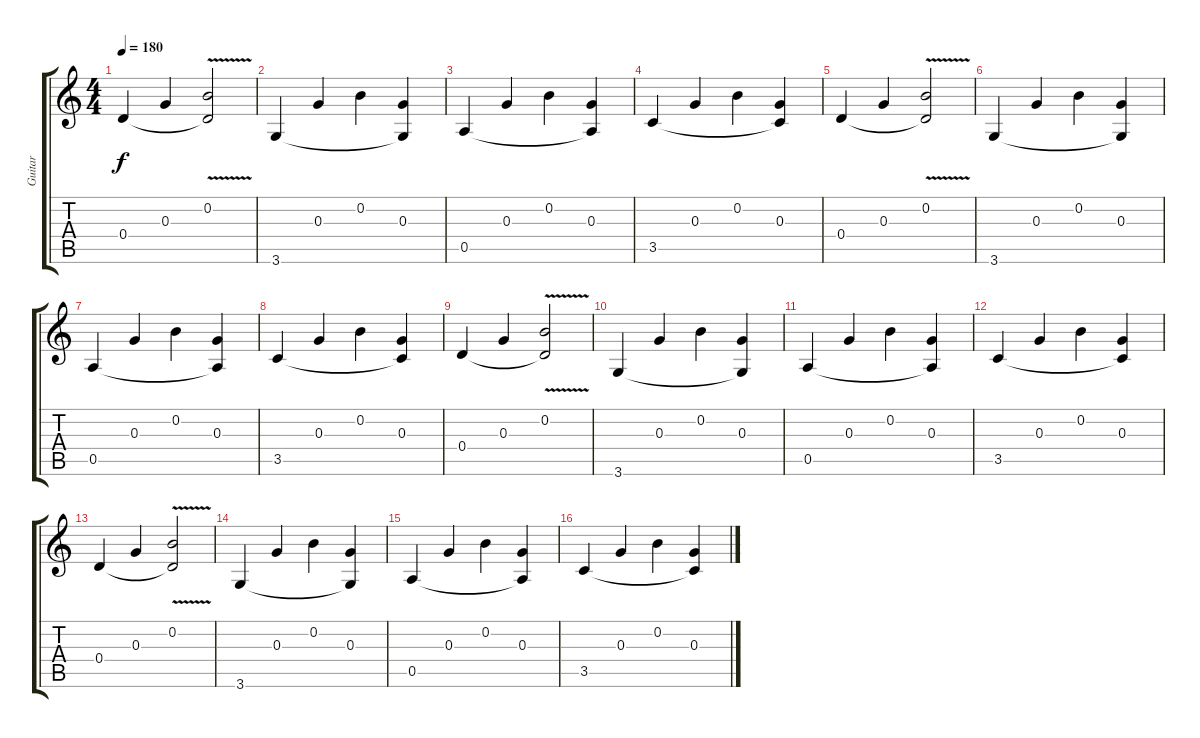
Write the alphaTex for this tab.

\track ("Guitar" "Guitar") {instrument electricguitarjazz}
\staff {score tabs}
\tuning (E4 B3 G3 D3 A2 E2) {hide}
\ts (4 4)
\tempo 180
\clef g2
\ks c
0.4.4{dy f} 0.3.4 (0.2{v} 0.4{t}).2 |
3.6.4 0.3.4 0.2.4 (0.3 3.6{t}).4 |
0.5.4 0.3.4 0.2.4 (0.3 0.5{t}).4 |
3.5.4 0.3.4 0.2.4 (0.3 3.5{t}).4 |
0.4.4 0.3.4 (0.2{v} 0.4{t}).2 |
3.6.4 0.3.4 0.2.4 (0.3 3.6{t}).4 |
0.5.4 0.3.4 0.2.4 (0.3 0.5{t}).4 |
3.5.4 0.3.4 0.2.4 (0.3 3.5{t}).4 |
0.4.4 0.3.4 (0.2{v} 0.4{t}).2 |
3.6.4 0.3.4 0.2.4 (0.3 3.6{t}).4 |
0.5.4 0.3.4 0.2.4 (0.3 0.5{t}).4 |
3.5.4 0.3.4 0.2.4 (0.3 3.5{t}).4 |
0.4.4 0.3.4 (0.2{v} 0.4{t}).2 |
3.6.4 0.3.4 0.2.4 (0.3 3.6{t}).4 |
0.5.4 0.3.4 0.2.4 (0.3 0.5{t}).4 |
3.5.4 0.3.4 0.2.4 (0.3 3.5{t}).4
